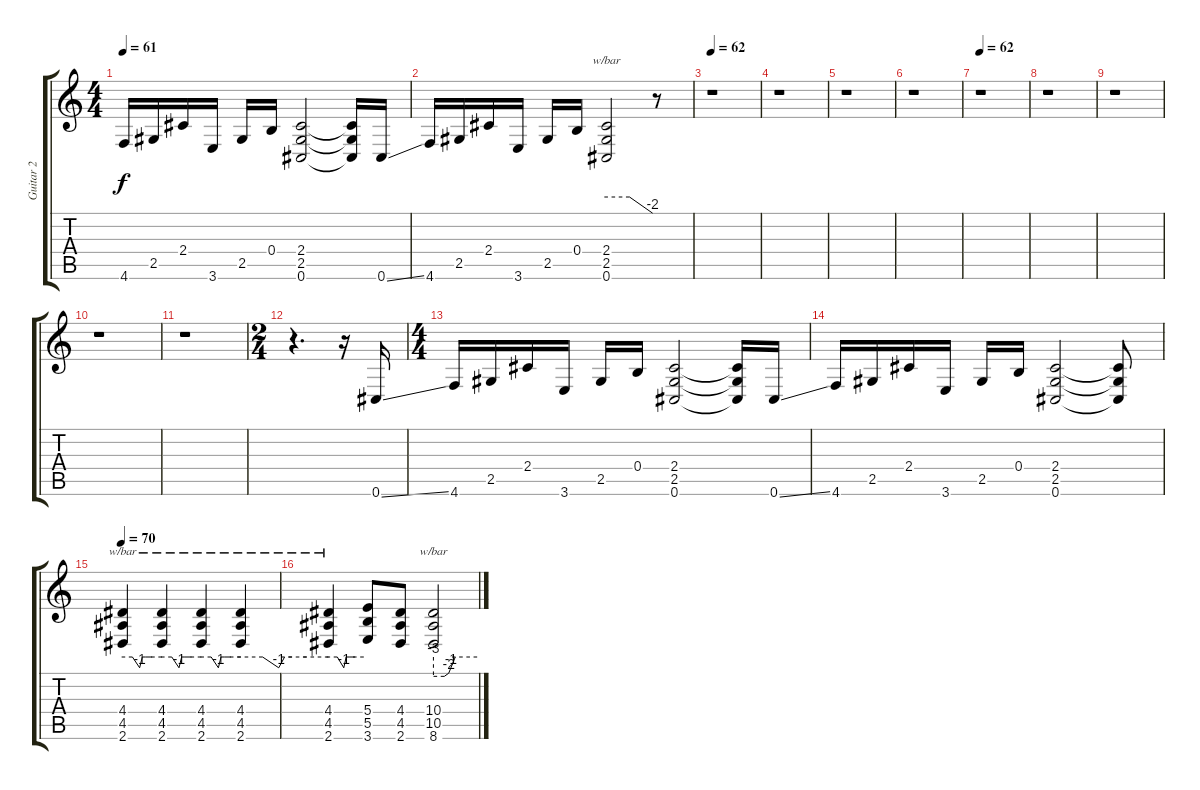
\track ("Guitar 2" "Guitar 2") {instrument distortionguitar}
\staff {score tabs}
\tuning (Db4 Ab3 E3 B2 Gb2 Db2) {hide}
\ts (4 4)
\tempo 61
\clef g2
\ks c
4.6.16{dy f} 2.5.16 2.4.16 3.6.16 2.5.16 0.4.16 (2.4 2.5 0.6).2 (2.4{t} 2.5{t} 0.6{t}).16 0.6{ss}.16 |
4.6.16 2.5.16 2.4.16 3.6.16 2.5.16 0.4.16 (2.4 2.5 0.6).2{tbe (custom default 0 0 30 0 60 -8)} r.8 |
\tempo 62
r.1 |
r.1 |
r.1 |
r.1 |
\tempo 62
r.1 |
r.1 |
r.1 |
r.1 |
r.1 |
\ts (2 4)
r.4{d} r.16 0.6{ss}.16 |
\ts (4 4)
4.6.16 2.5.16 2.4.16 3.6.16 2.5.16 0.4.16 (2.4 2.5 0.6).2 (2.4{t} 2.5{t} 0.6{t}).16 0.6{ss}.16 |
4.6.16 2.5.16 2.4.16 3.6.16 2.5.16 0.4.16 (2.4 2.5 0.6).2 (2.4{t} 2.5{t} 0.6{t}).8 |
\tempo 70
(4.4 4.5 2.6).4{tbe (custom default 0 0 15 0 26 -4 30 0 35 0 45 0 60 0)} (4.4 4.5 2.6).4{tbe (custom default 0 0 15 0 26 -4 30 0 35 0 45 0 60 0)} (4.4 4.5 2.6).4{tbe (custom default 0 0 15 0 26 -4 30 0 35 0 45 0 60 0)} (4.4 4.5 2.6).4{tbe (custom default 0 0 15 0 26 -4 30 0 35 0 45 0 60 0)} |
(4.4 4.5 2.6).4{tbe (custom default 0 0 15 0 26 -4 30 0 35 0 45 0 60 0)} (5.4 5.5 3.6).8 (4.4 4.5 2.6).8 (10.4 10.5 8.6).2{tbe (custom default 0 -12 15 -12 21 -8 24 -4 30 0 60 0)}
